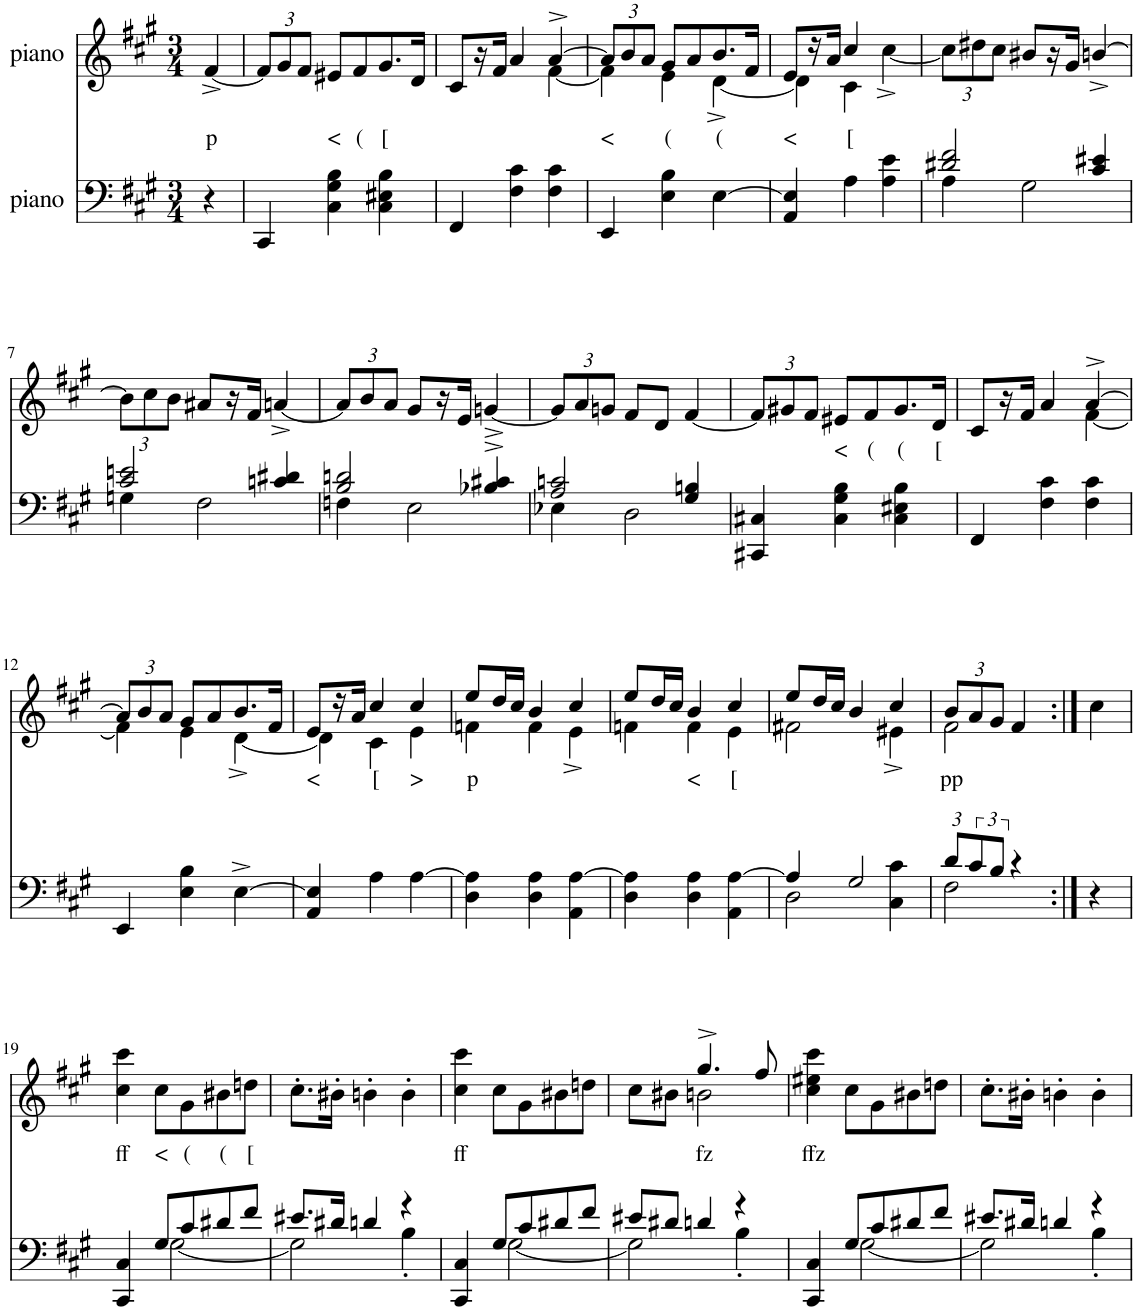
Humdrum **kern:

**kern	**kern	**text
*part2	*part1	*part1
*staff2	*staff1	*staff1
*I"piano	*I"piano	*
*I'Pno	*I'Pno	*
*clefF4	*clefG2	*
*k[f#c#g#]	*k[f#c#g#]	*
*f#:	*f#:	*
*M3/4	*M3/4	*
=1	=1	=1
!	!	!LO:LY:b
4r	[4f#^/	p
=2	=2	=2
*	*Xbrackettup	*
4CC#/	12f#/L]	.
.	12g#/	.
.	12f#/J	.
!	!	!LO:LY:b
4C#\ 4G#\ 4B\	8e#X/L	<
!	!	!LO:LY:b
.	8f#/	(
!	!	!LO:LY:b
4C#\ 4E#X\ 4B\	8.g#/	[
.	16d/Jk	.
=3	=3	=3
*	*^	*
4FF#/	8c#/L	2ryy	.
.	16r	.	.
.	16f#/JJ	.	.
4F#\ 4c#\	4a/	.	.
4F#\ 4c#\	[4a^/	[4f#\	.
=4	=4	=4	=4
!	!	!	!LO:LY:b
4EE/	12a/L]	4f#\]	<
.	12b/	.	.
.	12a/J	.	.
!	!	!	!LO:LY:b
4E\ 4B\	8g#/L	4e\	(
.	8a/	.	.
!	!	!	!LO:LY:b
[4E\	8.b/	[4d^\	(
.	16f#/Jk	.	.
=5	=5	=5	=5
!	!	!	!LO:LY:b
4AA/ 4E/]	8e/L	4d\]	<
.	16r	.	.
.	16a/JJ	.	.
!	!	!	!LO:LY:b
4A\	4cc#/	4c#\	[
4A\ 4e\	4ryy	[4cc#^\	.
*	*v	*v	*
=6	=6	=6
*^	*	*
2d#X/ 2f#/	4A\	12cc#\L]	.
.	.	12dd#X\	.
.	.	12cc#\J	.
.	2G#\	8b#X/L	.
.	.	16r	.
.	.	16g#/JJ	.
4c#/ 4e#X/	.	[4bn^/	.
!!LO:LB:g=z
=7	=7	=7	=7
2c#/ 2en/	4Gn\	12b\L]	.
.	.	12cc#\	.
.	.	12b\J	.
.	2F#\	8a#X/L	.
.	.	16r	.
.	.	16f#/JJ	.
4cn/ 4d#X/	.	[4an^/	.
=8	=8	=8	=8
2B/ 2dn/	4Fn\	12a/L]	.
.	.	12b/	.
.	.	12a/J	.
.	2E\	8g#/L	.
.	.	16r	.
.	.	16e/JJ	.
4B-X/^ 4c#X/^	.	[4gn/	.
=9	=9	=9	=9
2A/ 2cn/	4E-X\	12g/L]	.
.	.	12a/	.
.	.	12gn/J	.
.	2D\	8f#/L	.
.	.	8d/J	.
4G#/ 4Bn/	.	[4f#/	.
*v	*v	*	*
=10	=10	=10
4CC#X/ 4C#X/	12f#/L]	.
.	12g#X/	.
.	12f#/J	.
!	!	!LO:LY:b
4C#\ 4G#\ 4B\	8e#X/L	<
!	!	!LO:LY:b
.	8f#/	(
!	!	!LO:LY:b
4C#\ 4E#X\ 4B\	8.g#/	(
!	!	!LO:LY:b
.	16d/Jk	[
=11	=11	=11
*	*^	*
4FF#/	8c#/L	2ryy	.
.	16r	.	.
.	16f#/JJ	.	.
4F#\ 4c#\	4a/	.	.
4F#\ 4c#\	[4a^/	[4f#\	.
!!LO:LB:g=z	!!
=12	=12	=12	=12
4EE/	12a/L]	4f#\]	.
.	12b/	.	.
.	12a/J	.	.
4E\ 4B\	8g#/L	4e\	.
.	8a/	.	.
[4E^\	8.b/	[4d^\	.
.	16f#/Jk	.	.
=13	=13	=13	=13
!	!	!	!LO:LY:b
4AA/ 4E/]	8e/L	4d\]	<
.	16r	.	.
.	16a/JJ	.	.
!	!	!	!LO:LY:b
4A\	4cc#/	4c#\	[
!	!	!	!LO:LY:b
[4A\	4cc#/	4e\	>
=14	=14	=14	=14
!	!	!	!LO:LY:b
4D\ 4A\]	8ee/L	4fn\	p
.	16dd/L	.	.
.	16cc#/JJ	.	.
4D\ 4A\	4b/	4f\	.
4AA\ [4A\	4cc#/	4e^\	.
=15	=15	=15	=15
4D\ 4A\]	8ee/L	4fn\	.
.	16dd/L	.	.
.	16cc#/JJ	.	.
!	!	!	!LO:LY:b
4D\ 4A\	4b/	4f\	<
!	!	!	!LO:LY:b
4AA\ [4A\	4cc#/	4e\	[
=16	=16	=16	=16
*^	*	*	*
4A/]	2D\	8ee/L	2f#X\	.
.	.	16dd/L	.	.
.	.	16cc#/JJ	.	.
2G#/	.	4b/	.	.
.	4C#\ 4c#\	4cc#/	4e#X^\	.
=17	=17	=17	=17	=17
!	!	!	!	!LO:LY:b
12d/L	2F#\	12b/L	2f#\	pp
12c#/	.	12a/	.	.
12B/J	.	12g#/J	.	.
4r	.	4f#/	.	.
*v	*v	*	*	*
*	*v	*v	*
=18:|!	=18:|!	=18:|!
4r	4cc#\	.
!!LO:LB:g=z
=19	=19	=19
*^	*	*
!	!	!	!LO:LY:b
4CC#/ 4C#/	4ryy	4cc#\ 4ccc#\	ff
!	!	!	!LO:LY:b
8G#/L	[2G#\	8cc#\L	<
!	!	!	!LO:LY:b
8c#/	.	8g#\	(
!	!	!	!LO:LY:b
8d#X/	.	8b#X\	(
!	!	!	!LO:LY:b
8f#/J	.	8ddn\J	[
=20	=20	=20	=20
8.e#X/L	2G#\]	8.cc#'\L	.
16d#X/Jk	.	16b#X'\Jk	.
4dn/	.	4bn'\	.
4r	4B'\	4b'\	.
=21	=21	=21	=21
!	!	!	!LO:LY:b
4CC#/ 4C#/	4ryy	4cc#\ 4ccc#\	ff
8G#/L	[2G#\	8cc#\L	.
8c#/	.	8g#\	.
8d#X/	.	8b#X\	.
8f#/J	.	8ddn\J	.
=22	=22	=22	=22
*	*	*^	*
8e#X/L	2G#\]	8cc#\L	4ryy	.
8d#X/J	.	8b#X\J	.	.
!	!	!	!	!LO:LY:b
4dn/	.	4.gg#^/	2bn\	fz
4r	4B'\	.	.	.
.	.	8ff#/	.	.
*	*	*v	*v	*
=23	=23	=23	=23
!	!	!	!LO:LY:b
4CC#/ 4C#/	4ryy	4cc#\ 4ee#X\ 4ccc#\	ffz
8G#/L	[2G#\	8cc#\L	.
8c#/	.	8g#\	.
8d#X/	.	8b#X\	.
8f#/J	.	8ddn\J	.
=24	=24	=24	=24
8.e#X/L	2G#\]	8.cc#'\L	.
16d#X/Jk	.	16b#X'\Jk	.
4dn/	.	4bn'\	.
4r	4B'\	4b'\	.
*v	*v	*	*
=	=	=
*-	*-	*-
